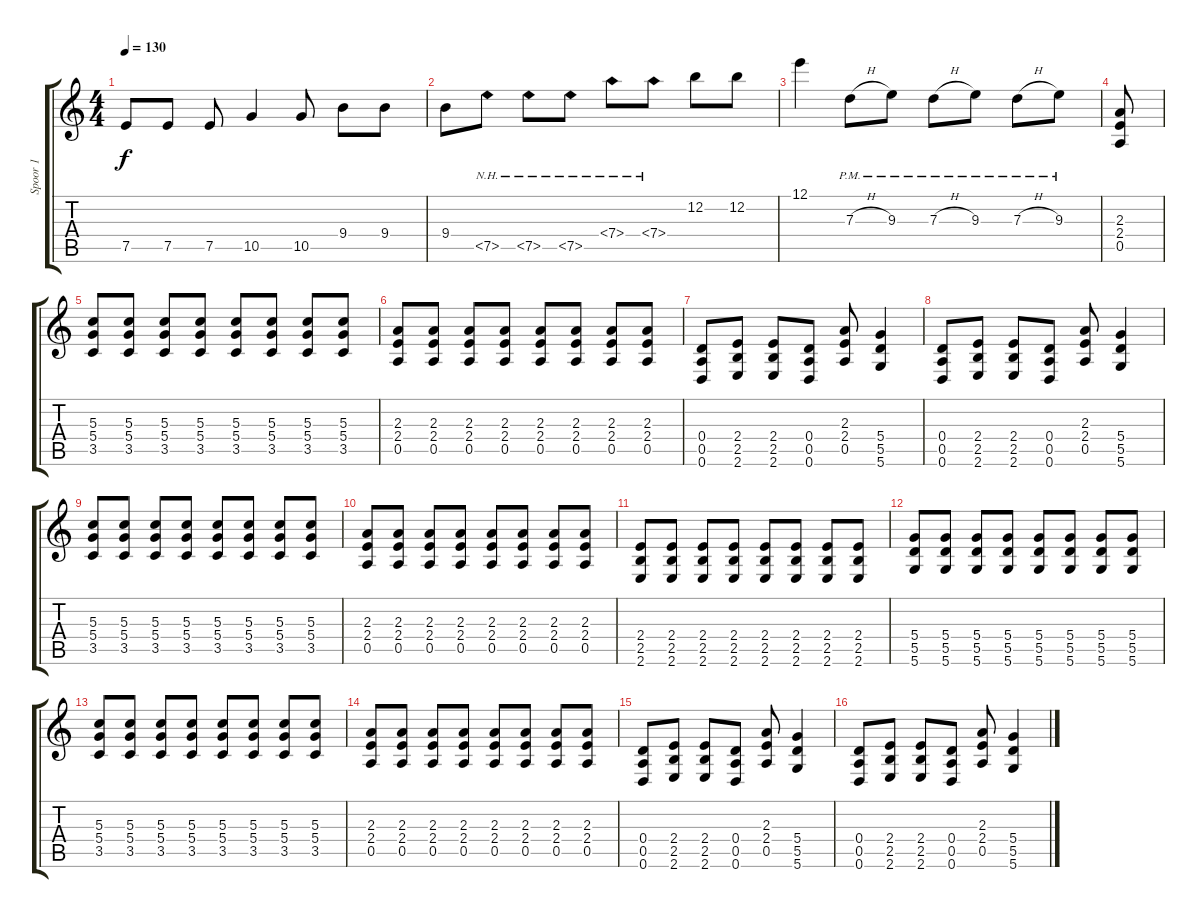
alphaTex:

\track ("Spoor 1" "Spoor 1") {instrument distortionguitar}
\staff {score tabs}
\tuning (E4 B3 G3 D3 A2 D2) {hide}
\ts (4 4)
\tempo 130
\clef g2
\ks c
7.5.8{dy f} 7.5.8 7.5.8 10.5.4 10.5.8 9.4.8 9.4.8 |
9.4.8 7.5{nh}.8 7.5{nh}.8 7.5{nh}.8 7.4{nh}.8 7.4{nh}.8 12.2.8 12.2.8 |
12.1.4 7.3{h pm}.8 9.3{pm}.8 7.3{h pm}.8 9.3{pm}.8 7.3{h pm}.8 9.3{pm}.8 |
(2.3 2.4 0.5).8 |
(5.3 5.4 3.5).8 (5.3 5.4 3.5).8 (5.3 5.4 3.5).8 (5.3 5.4 3.5).8 (5.3 5.4 3.5).8 (5.3 5.4 3.5).8 (5.3 5.4 3.5).8 (5.3 5.4 3.5).8 |
(2.3 2.4 0.5).8 (2.3 2.4 0.5).8 (2.3 2.4 0.5).8 (2.3 2.4 0.5).8 (2.3 2.4 0.5).8 (2.3 2.4 0.5).8 (2.3 2.4 0.5).8 (2.3 2.4 0.5).8 |
(0.4 0.5 0.6).8 (2.4 2.5 2.6).8 (2.4 2.5 2.6).8 (0.4 0.5 0.6).8 (2.3 2.4 0.5).8 (5.4 5.5 5.6).4 |
(0.4 0.5 0.6).8 (2.4 2.5 2.6).8 (2.4 2.5 2.6).8 (0.4 0.5 0.6).8 (2.3 2.4 0.5).8 (5.4 5.5 5.6).4 |
(5.3 5.4 3.5).8 (5.3 5.4 3.5).8 (5.3 5.4 3.5).8 (5.3 5.4 3.5).8 (5.3 5.4 3.5).8 (5.3 5.4 3.5).8 (5.3 5.4 3.5).8 (5.3 5.4 3.5).8 |
(2.3 2.4 0.5).8 (2.3 2.4 0.5).8 (2.3 2.4 0.5).8 (2.3 2.4 0.5).8 (2.3 2.4 0.5).8 (2.3 2.4 0.5).8 (2.3 2.4 0.5).8 (2.3 2.4 0.5).8 |
(2.4 2.5 2.6).8 (2.4 2.5 2.6).8 (2.4 2.5 2.6).8 (2.4 2.5 2.6).8 (2.4 2.5 2.6).8 (2.4 2.5 2.6).8 (2.4 2.5 2.6).8 (2.4 2.5 2.6).8 |
(5.4 5.5 5.6).8 (5.4 5.5 5.6).8 (5.4 5.5 5.6).8 (5.4 5.5 5.6).8 (5.4 5.5 5.6).8 (5.4 5.5 5.6).8 (5.4 5.5 5.6).8 (5.4 5.5 5.6).8 |
(5.3 5.4 3.5).8 (5.3 5.4 3.5).8 (5.3 5.4 3.5).8 (5.3 5.4 3.5).8 (5.3 5.4 3.5).8 (5.3 5.4 3.5).8 (5.3 5.4 3.5).8 (5.3 5.4 3.5).8 |
(2.3 2.4 0.5).8 (2.3 2.4 0.5).8 (2.3 2.4 0.5).8 (2.3 2.4 0.5).8 (2.3 2.4 0.5).8 (2.3 2.4 0.5).8 (2.3 2.4 0.5).8 (2.3 2.4 0.5).8 |
(0.4 0.5 0.6).8 (2.4 2.5 2.6).8 (2.4 2.5 2.6).8 (0.4 0.5 0.6).8 (2.3 2.4 0.5).8 (5.4 5.5 5.6).4 |
(0.4 0.5 0.6).8 (2.4 2.5 2.6).8 (2.4 2.5 2.6).8 (0.4 0.5 0.6).8 (2.3 2.4 0.5).8 (5.4 5.5 5.6).4
